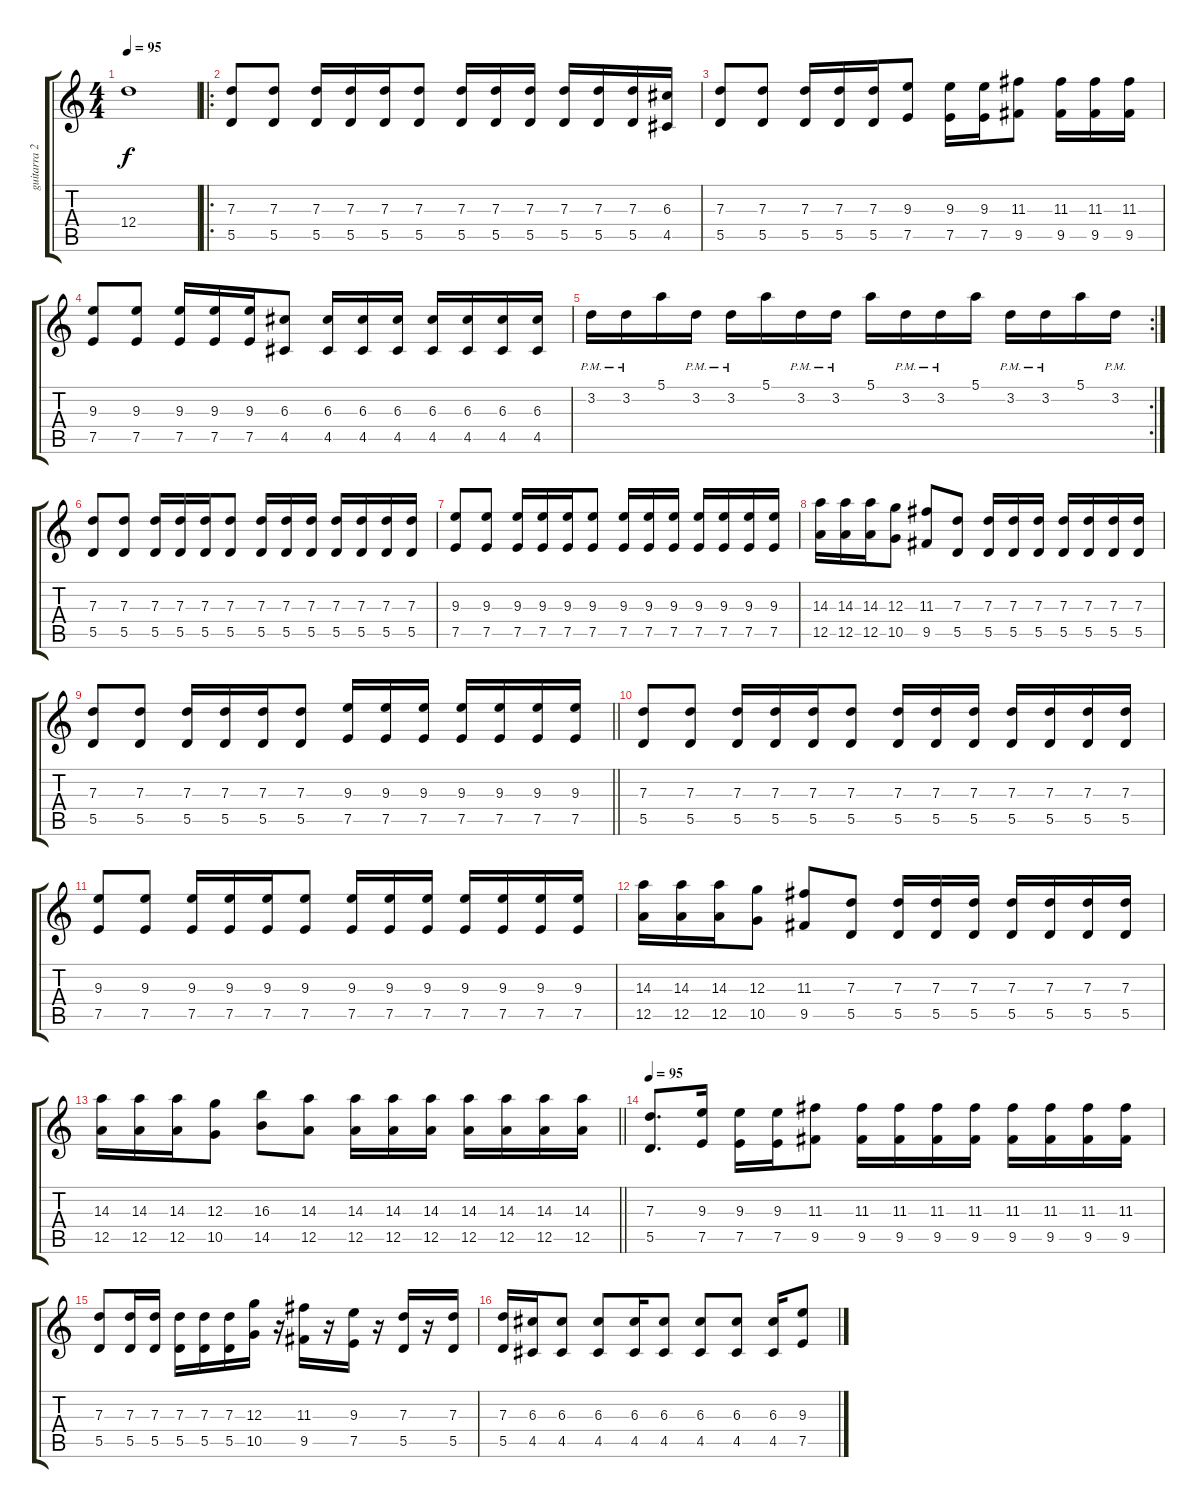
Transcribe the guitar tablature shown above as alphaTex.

\track ("guitarra 2" "guitarra 2") {instrument distortionguitar}
\staff {score tabs}
\tuning (E4 B3 G3 D3 A2 E2) {hide}
\ts (4 4)
\tempo 95
\clef g2
\ks c
12.4.1{dy f volume 13} |
\ro
(7.3 5.5).8 (7.3 5.5).8 (7.3 5.5).16 (7.3 5.5).16 (7.3 5.5).16 (7.3 5.5).8 (7.3 5.5).16 (7.3 5.5).16 (7.3 5.5).16 (7.3 5.5).16 (7.3 5.5).16 (7.3 5.5).16 (6.3 4.5).16 |
(7.3 5.5).8 (7.3 5.5).8 (7.3 5.5).16 (7.3 5.5).16 (7.3 5.5).16 (9.3 7.5).8 (9.3 7.5).16 (9.3 7.5).16 (11.3 9.5).8 (11.3 9.5).16 (11.3 9.5).16 (11.3 9.5).16 |
(9.3 7.5).8 (9.3 7.5).8 (9.3 7.5).16 (9.3 7.5).16 (9.3 7.5).16 (6.3 4.5).8 (6.3 4.5).16 (6.3 4.5).16 (6.3 4.5).16 (6.3 4.5).16 (6.3 4.5).16 (6.3 4.5).16 (6.3 4.5).16 |
\rc 2
3.2{pm}.16 3.2{pm}.16 5.1.16 3.2{pm}.16 3.2{pm}.16 5.1.16 3.2{pm}.16 3.2{pm}.16 5.1.16 3.2{pm}.16 3.2{pm}.16 5.1.16 3.2{pm}.16 3.2{pm}.16 5.1.16 3.2{pm}.16 |
(7.3 5.5).8 (7.3 5.5).8 (7.3 5.5).16 (7.3 5.5).16 (7.3 5.5).16 (7.3 5.5).8 (7.3 5.5).16 (7.3 5.5).16 (7.3 5.5).16 (7.3 5.5).16 (7.3 5.5).16 (7.3 5.5).16 (7.3 5.5).16 |
(9.3 7.5).8 (9.3 7.5).8 (9.3 7.5).16 (9.3 7.5).16 (9.3 7.5).16 (9.3 7.5).8 (9.3 7.5).16 (9.3 7.5).16 (9.3 7.5).16 (9.3 7.5).16 (9.3 7.5).16 (9.3 7.5).16 (9.3 7.5).16 |
(14.3 12.5).16 (14.3 12.5).16 (14.3 12.5).16 (12.3 10.5).8 (11.3 9.5).8 (7.3 5.5).8 (7.3 5.5).16 (7.3 5.5).16 (7.3 5.5).16 (7.3 5.5).16 (7.3 5.5).16 (7.3 5.5).16 (7.3 5.5).16 |
\barLineRight lightlight
(7.3 5.5).8 (7.3 5.5).8 (7.3 5.5).16 (7.3 5.5).16 (7.3 5.5).16 (7.3 5.5).8 (9.3 7.5).16 (9.3 7.5).16 (9.3 7.5).16 (9.3 7.5).16 (9.3 7.5).16 (9.3 7.5).16 (9.3 7.5).16 |
(7.3 5.5).8 (7.3 5.5).8 (7.3 5.5).16 (7.3 5.5).16 (7.3 5.5).16 (7.3 5.5).8 (7.3 5.5).16 (7.3 5.5).16 (7.3 5.5).16 (7.3 5.5).16 (7.3 5.5).16 (7.3 5.5).16 (7.3 5.5).16 |
(9.3 7.5).8 (9.3 7.5).8 (9.3 7.5).16 (9.3 7.5).16 (9.3 7.5).16 (9.3 7.5).8 (9.3 7.5).16 (9.3 7.5).16 (9.3 7.5).16 (9.3 7.5).16 (9.3 7.5).16 (9.3 7.5).16 (9.3 7.5).16 |
(14.3 12.5).16 (14.3 12.5).16 (14.3 12.5).16 (12.3 10.5).8 (11.3 9.5).8 (7.3 5.5).8 (7.3 5.5).16 (7.3 5.5).16 (7.3 5.5).16 (7.3 5.5).16 (7.3 5.5).16 (7.3 5.5).16 (7.3 5.5).16 |
\barLineRight lightlight
(14.3 12.5).16 (14.3 12.5).16 (14.3 12.5).16 (12.3 10.5).8 (16.3 14.5).8 (14.3 12.5).8 (14.3 12.5).16 (14.3 12.5).16 (14.3 12.5).16 (14.3 12.5).16 (14.3 12.5).16 (14.3 12.5).16 (14.3 12.5).16 |
\tempo 95
(7.3 5.5).8{d} (9.3 7.5).16 (9.3 7.5).16 (9.3 7.5).16 (11.3 9.5).8 (11.3 9.5).16 (11.3 9.5).16 (11.3 9.5).16 (11.3 9.5).16 (11.3 9.5).16 (11.3 9.5).16 (11.3 9.5).16 (11.3 9.5).16 |
(7.3 5.5).8 (7.3 5.5).16 (7.3 5.5).16 (7.3 5.5).16 (7.3 5.5).16 (7.3 5.5).16 (12.3 10.5).16 r.16 (11.3 9.5).16 r.16 (9.3 7.5).16 r.16 (7.3 5.5).16 r.16 (7.3 5.5).16 |
(7.3 5.5).16 (6.3 4.5).16 (6.3 4.5).8 (6.3 4.5).8 (6.3 4.5).16 (6.3 4.5).8 (6.3 4.5).8 (6.3 4.5).8 (6.3 4.5).16 (9.3 7.5).8
